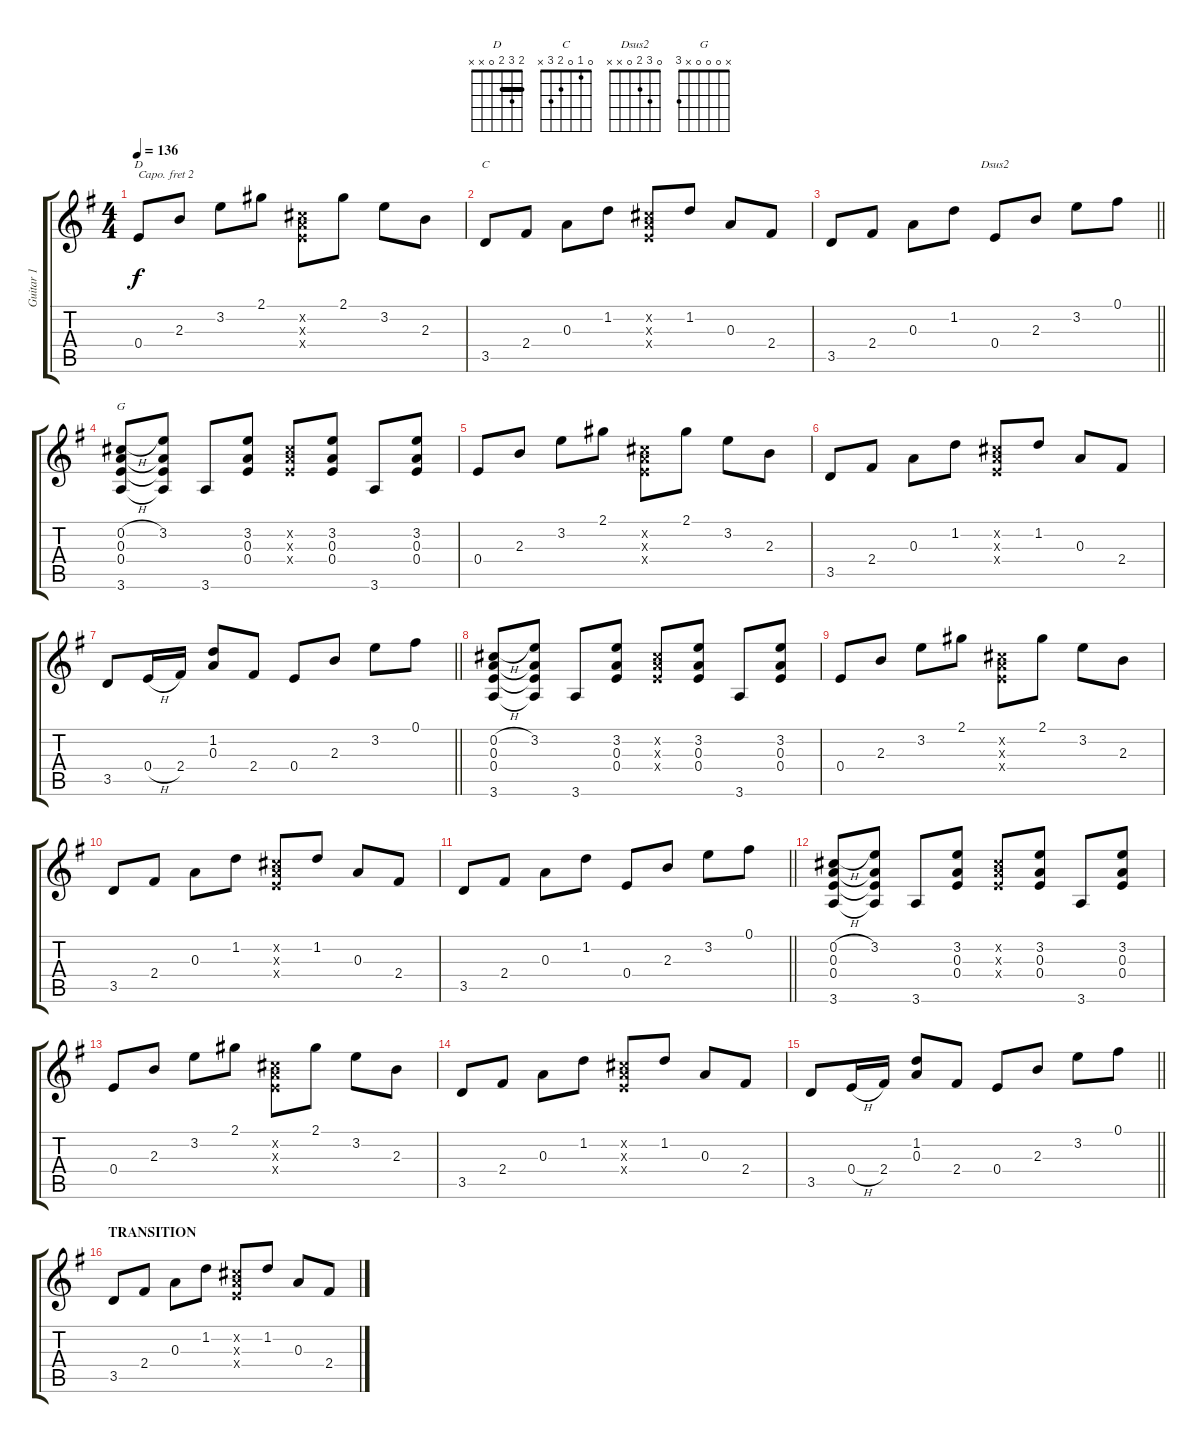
\track ("Guitar 1" "Guitar 1") {instrument acousticguitarnylon}
\staff {score tabs}
\capo 2
\tuning (E4 B3 G3 D3 A2 E2) {hide}
\chord ("D" 2 3 2 0 x x) {barre 2}
\chord ("C" 0 1 0 2 3 x)
\chord ("Dsus2" 0 3 2 0 x x)
\chord ("G" x 0 0 0 x 3)
\ts (4 4)
\tempo 136
\clef g2
\ks g
0.4.8{ch "D" dy f} 2.3.8 3.2.8 2.1.8 (0.2{x} 0.3{x} 0.4{x}).8 2.1.8 3.2.8 2.3.8 |
3.5.8{ch "C"} 2.4.8 0.3.8 1.2.8 (0.2{x} 0.3{x} 0.4{x}).8 1.2.8 0.3.8 2.4.8 |
\barLineRight lightlight
3.5.8 2.4.8 0.3.8 1.2.8 0.4.8{ch "Dsus2"} 2.3.8 3.2.8 0.1.8 |
(0.2{h} 0.3 0.4 3.6).8{ch "G"} (3.2 0.3{t} 0.4{t} 3.6{t}).8 3.6.8 (3.2 0.3 0.4).8 (0.2{x} 0.3{x} 0.4{x}).8 (3.2 0.3 0.4).8 3.6.8 (3.2 0.3 0.4).8 |
0.4.8 2.3.8 3.2.8 2.1.8 (0.2{x} 0.3{x} 0.4{x}).8 2.1.8 3.2.8 2.3.8 |
3.5.8 2.4.8 0.3.8 1.2.8 (0.2{x} 0.3{x} 0.4{x}).8 1.2.8 0.3.8 2.4.8 |
\barLineRight lightlight
3.5.8 0.4{h}.16 2.4.16 (1.2 0.3).8 2.4.8 0.4.8 2.3.8 3.2.8 0.1.8 |
(0.2{h} 0.3 0.4 3.6).8 (3.2 0.3{t} 0.4{t} 3.6{t}).8 3.6.8 (3.2 0.3 0.4).8 (0.2{x} 0.3{x} 0.4{x}).8 (3.2 0.3 0.4).8 3.6.8 (3.2 0.3 0.4).8 |
0.4.8 2.3.8 3.2.8 2.1.8 (0.2{x} 0.3{x} 0.4{x}).8 2.1.8 3.2.8 2.3.8 |
3.5.8 2.4.8 0.3.8 1.2.8 (0.2{x} 0.3{x} 0.4{x}).8 1.2.8 0.3.8 2.4.8 |
\barLineRight lightlight
3.5.8 2.4.8 0.3.8 1.2.8 0.4.8 2.3.8 3.2.8 0.1.8 |
(0.2{h} 0.3 0.4 3.6).8 (3.2 0.3{t} 0.4{t} 3.6{t}).8 3.6.8 (3.2 0.3 0.4).8 (0.2{x} 0.3{x} 0.4{x}).8 (3.2 0.3 0.4).8 3.6.8 (3.2 0.3 0.4).8 |
0.4.8 2.3.8 3.2.8 2.1.8 (0.2{x} 0.3{x} 0.4{x}).8 2.1.8 3.2.8 2.3.8 |
3.5.8 2.4.8 0.3.8 1.2.8 (0.2{x} 0.3{x} 0.4{x}).8 1.2.8 0.3.8 2.4.8 |
\barLineRight lightlight
3.5.8 0.4{h}.16 2.4.16 (1.2 0.3).8 2.4.8 0.4.8 2.3.8 3.2.8 0.1.8 |
\section ("" "TRANSITION")
3.5.8 2.4.8 0.3.8 1.2.8 (0.2{x} 0.3{x} 0.4{x}).8 1.2.8 0.3.8 2.4.8
